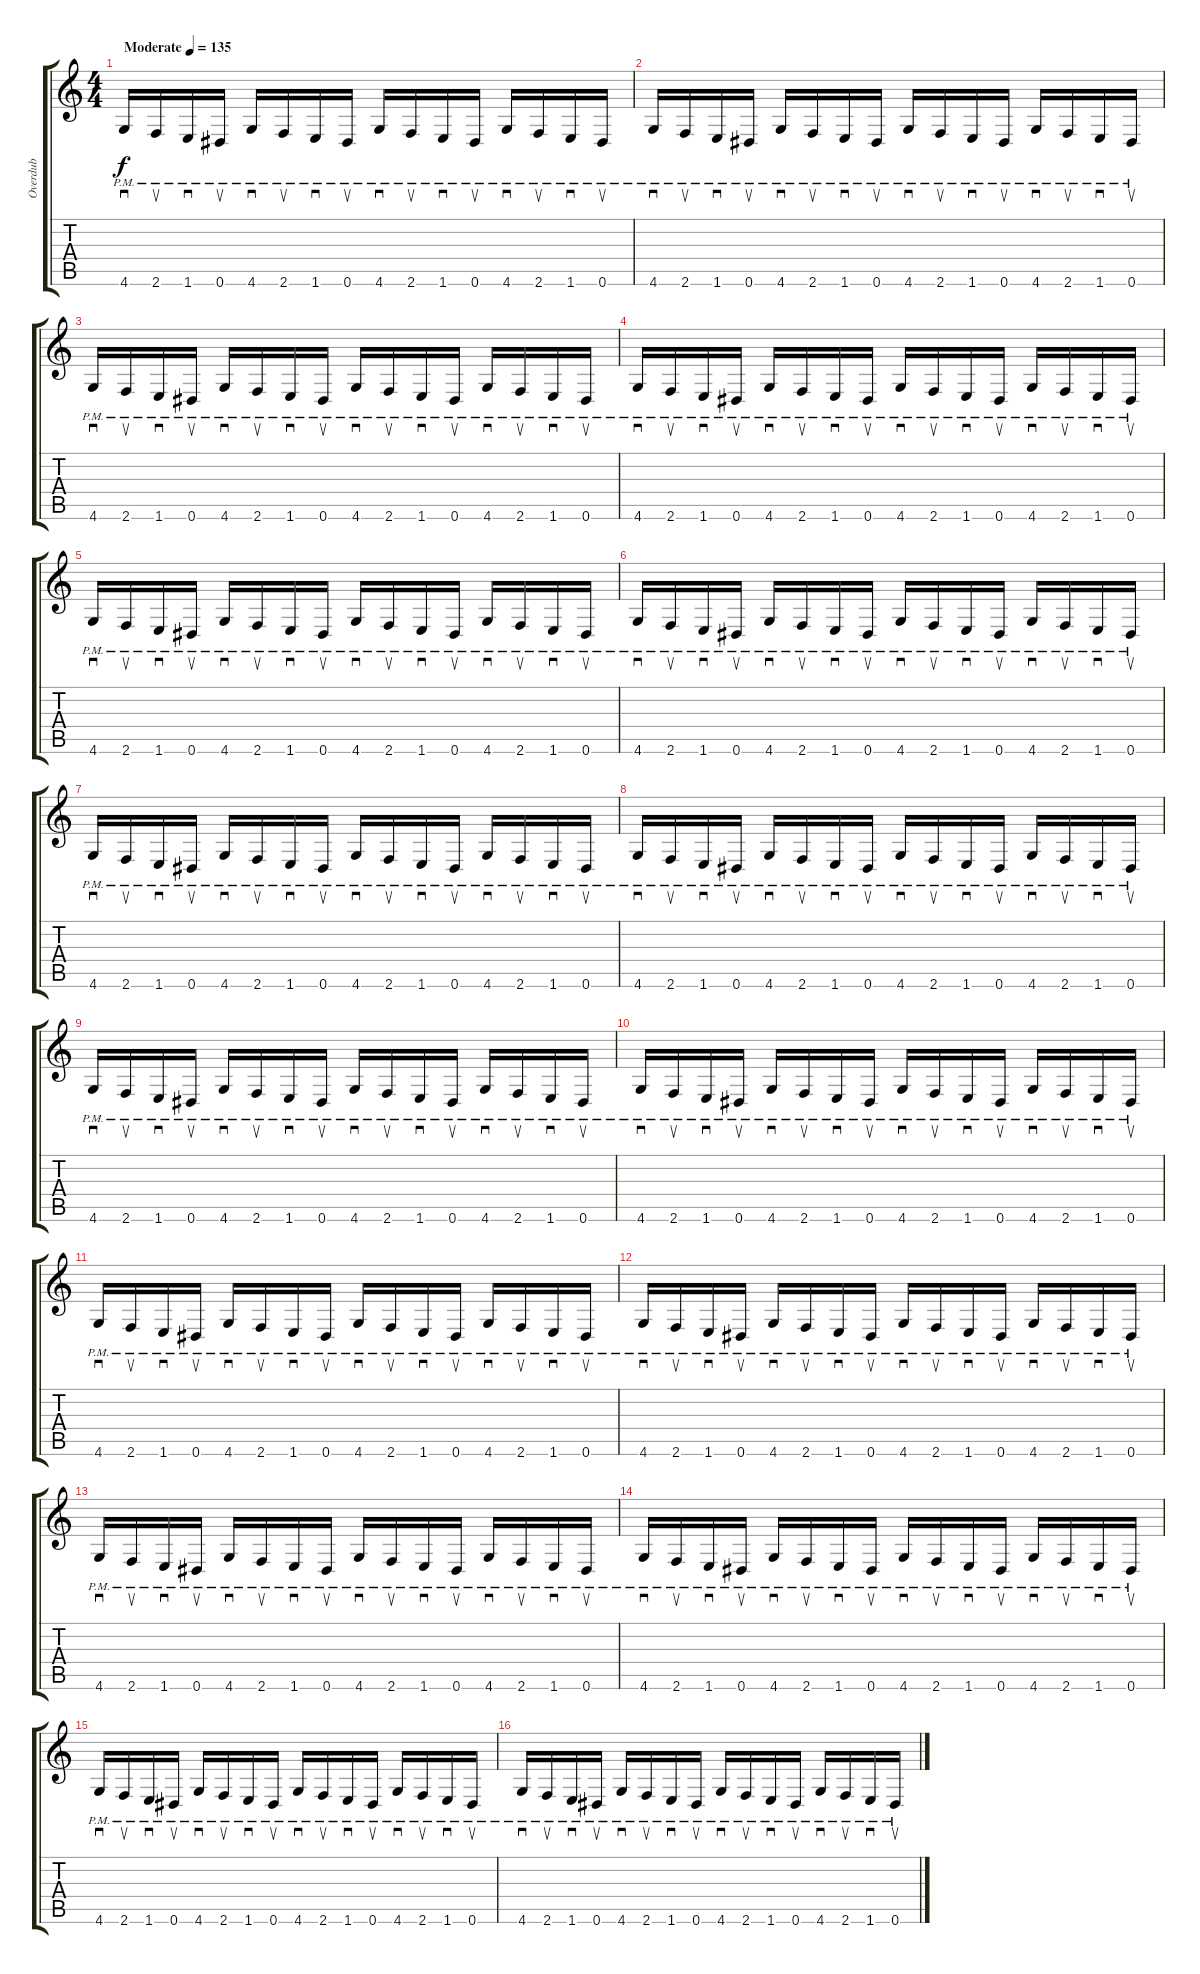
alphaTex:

\track ("Overdub" "Overdub") {instrument distortionguitar}
\staff {score tabs}
\tuning (Eb4 Bb3 Gb3 Db3 Ab2 Eb2) {hide}
\ts (4 4)
\tempo (135 "Moderate")
\clef g2
\ks c
4.6{pm}.16{sd dy f instrument distortionguitar} 2.6{pm}.16{su} 1.6{pm}.16{sd} 0.6{pm}.16{su} 4.6{pm}.16{sd} 2.6{pm}.16{su} 1.6{pm}.16{sd} 0.6{pm}.16{su} 4.6{pm}.16{sd} 2.6{pm}.16{su} 1.6{pm}.16{sd} 0.6{pm}.16{su} 4.6{pm}.16{sd} 2.6{pm}.16{su} 1.6{pm}.16{sd} 0.6{pm}.16{su} |
4.6{pm}.16{sd} 2.6{pm}.16{su} 1.6{pm}.16{sd} 0.6{pm}.16{su} 4.6{pm}.16{sd} 2.6{pm}.16{su} 1.6{pm}.16{sd} 0.6{pm}.16{su} 4.6{pm}.16{sd} 2.6{pm}.16{su} 1.6{pm}.16{sd} 0.6{pm}.16{su} 4.6{pm}.16{sd} 2.6{pm}.16{su} 1.6{pm}.16{sd} 0.6{pm}.16{su} |
4.6{pm}.16{sd} 2.6{pm}.16{su} 1.6{pm}.16{sd} 0.6{pm}.16{su} 4.6{pm}.16{sd} 2.6{pm}.16{su} 1.6{pm}.16{sd} 0.6{pm}.16{su} 4.6{pm}.16{sd} 2.6{pm}.16{su} 1.6{pm}.16{sd} 0.6{pm}.16{su} 4.6{pm}.16{sd} 2.6{pm}.16{su} 1.6{pm}.16{sd} 0.6{pm}.16{su} |
4.6{pm}.16{sd} 2.6{pm}.16{su} 1.6{pm}.16{sd} 0.6{pm}.16{su} 4.6{pm}.16{sd} 2.6{pm}.16{su} 1.6{pm}.16{sd} 0.6{pm}.16{su} 4.6{pm}.16{sd} 2.6{pm}.16{su} 1.6{pm}.16{sd} 0.6{pm}.16{su} 4.6{pm}.16{sd} 2.6{pm}.16{su} 1.6{pm}.16{sd} 0.6{pm}.16{su} |
4.6{pm}.16{sd} 2.6{pm}.16{su} 1.6{pm}.16{sd} 0.6{pm}.16{su} 4.6{pm}.16{sd} 2.6{pm}.16{su} 1.6{pm}.16{sd} 0.6{pm}.16{su} 4.6{pm}.16{sd} 2.6{pm}.16{su} 1.6{pm}.16{sd} 0.6{pm}.16{su} 4.6{pm}.16{sd} 2.6{pm}.16{su} 1.6{pm}.16{sd} 0.6{pm}.16{su} |
4.6{pm}.16{sd} 2.6{pm}.16{su} 1.6{pm}.16{sd} 0.6{pm}.16{su} 4.6{pm}.16{sd} 2.6{pm}.16{su} 1.6{pm}.16{sd} 0.6{pm}.16{su} 4.6{pm}.16{sd} 2.6{pm}.16{su} 1.6{pm}.16{sd} 0.6{pm}.16{su} 4.6{pm}.16{sd} 2.6{pm}.16{su} 1.6{pm}.16{sd} 0.6{pm}.16{su} |
4.6{pm}.16{sd} 2.6{pm}.16{su} 1.6{pm}.16{sd} 0.6{pm}.16{su} 4.6{pm}.16{sd} 2.6{pm}.16{su} 1.6{pm}.16{sd} 0.6{pm}.16{su} 4.6{pm}.16{sd} 2.6{pm}.16{su} 1.6{pm}.16{sd} 0.6{pm}.16{su} 4.6{pm}.16{sd} 2.6{pm}.16{su} 1.6{pm}.16{sd} 0.6{pm}.16{su} |
4.6{pm}.16{sd} 2.6{pm}.16{su} 1.6{pm}.16{sd} 0.6{pm}.16{su} 4.6{pm}.16{sd} 2.6{pm}.16{su} 1.6{pm}.16{sd} 0.6{pm}.16{su} 4.6{pm}.16{sd} 2.6{pm}.16{su} 1.6{pm}.16{sd} 0.6{pm}.16{su} 4.6{pm}.16{sd} 2.6{pm}.16{su} 1.6{pm}.16{sd} 0.6{pm}.16{su} |
4.6{pm}.16{sd} 2.6{pm}.16{su} 1.6{pm}.16{sd} 0.6{pm}.16{su} 4.6{pm}.16{sd} 2.6{pm}.16{su} 1.6{pm}.16{sd} 0.6{pm}.16{su} 4.6{pm}.16{sd} 2.6{pm}.16{su} 1.6{pm}.16{sd} 0.6{pm}.16{su} 4.6{pm}.16{sd} 2.6{pm}.16{su} 1.6{pm}.16{sd} 0.6{pm}.16{su} |
4.6{pm}.16{sd} 2.6{pm}.16{su} 1.6{pm}.16{sd} 0.6{pm}.16{su} 4.6{pm}.16{sd} 2.6{pm}.16{su} 1.6{pm}.16{sd} 0.6{pm}.16{su} 4.6{pm}.16{sd} 2.6{pm}.16{su} 1.6{pm}.16{sd} 0.6{pm}.16{su} 4.6{pm}.16{sd} 2.6{pm}.16{su} 1.6{pm}.16{sd} 0.6{pm}.16{su} |
4.6{pm}.16{sd} 2.6{pm}.16{su} 1.6{pm}.16{sd} 0.6{pm}.16{su} 4.6{pm}.16{sd} 2.6{pm}.16{su} 1.6{pm}.16{sd} 0.6{pm}.16{su} 4.6{pm}.16{sd} 2.6{pm}.16{su} 1.6{pm}.16{sd} 0.6{pm}.16{su} 4.6{pm}.16{sd} 2.6{pm}.16{su} 1.6{pm}.16{sd} 0.6{pm}.16{su} |
4.6{pm}.16{sd} 2.6{pm}.16{su} 1.6{pm}.16{sd} 0.6{pm}.16{su} 4.6{pm}.16{sd} 2.6{pm}.16{su} 1.6{pm}.16{sd} 0.6{pm}.16{su} 4.6{pm}.16{sd} 2.6{pm}.16{su} 1.6{pm}.16{sd} 0.6{pm}.16{su} 4.6{pm}.16{sd} 2.6{pm}.16{su} 1.6{pm}.16{sd} 0.6{pm}.16{su} |
4.6{pm}.16{sd} 2.6{pm}.16{su} 1.6{pm}.16{sd} 0.6{pm}.16{su} 4.6{pm}.16{sd} 2.6{pm}.16{su} 1.6{pm}.16{sd} 0.6{pm}.16{su} 4.6{pm}.16{sd} 2.6{pm}.16{su} 1.6{pm}.16{sd} 0.6{pm}.16{su} 4.6{pm}.16{sd} 2.6{pm}.16{su} 1.6{pm}.16{sd} 0.6{pm}.16{su} |
4.6{pm}.16{sd} 2.6{pm}.16{su} 1.6{pm}.16{sd} 0.6{pm}.16{su} 4.6{pm}.16{sd} 2.6{pm}.16{su} 1.6{pm}.16{sd} 0.6{pm}.16{su} 4.6{pm}.16{sd} 2.6{pm}.16{su} 1.6{pm}.16{sd} 0.6{pm}.16{su} 4.6{pm}.16{sd} 2.6{pm}.16{su} 1.6{pm}.16{sd} 0.6{pm}.16{su} |
4.6{pm}.16{sd} 2.6{pm}.16{su} 1.6{pm}.16{sd} 0.6{pm}.16{su} 4.6{pm}.16{sd} 2.6{pm}.16{su} 1.6{pm}.16{sd} 0.6{pm}.16{su} 4.6{pm}.16{sd} 2.6{pm}.16{su} 1.6{pm}.16{sd} 0.6{pm}.16{su} 4.6{pm}.16{sd} 2.6{pm}.16{su} 1.6{pm}.16{sd} 0.6{pm}.16{su} |
4.6{pm}.16{sd} 2.6{pm}.16{su} 1.6{pm}.16{sd} 0.6{pm}.16{su} 4.6{pm}.16{sd} 2.6{pm}.16{su} 1.6{pm}.16{sd} 0.6{pm}.16{su} 4.6{pm}.16{sd} 2.6{pm}.16{su} 1.6{pm}.16{sd} 0.6{pm}.16{su} 4.6{pm}.16{sd} 2.6{pm}.16{su} 1.6{pm}.16{sd} 0.6{pm}.16{su}
